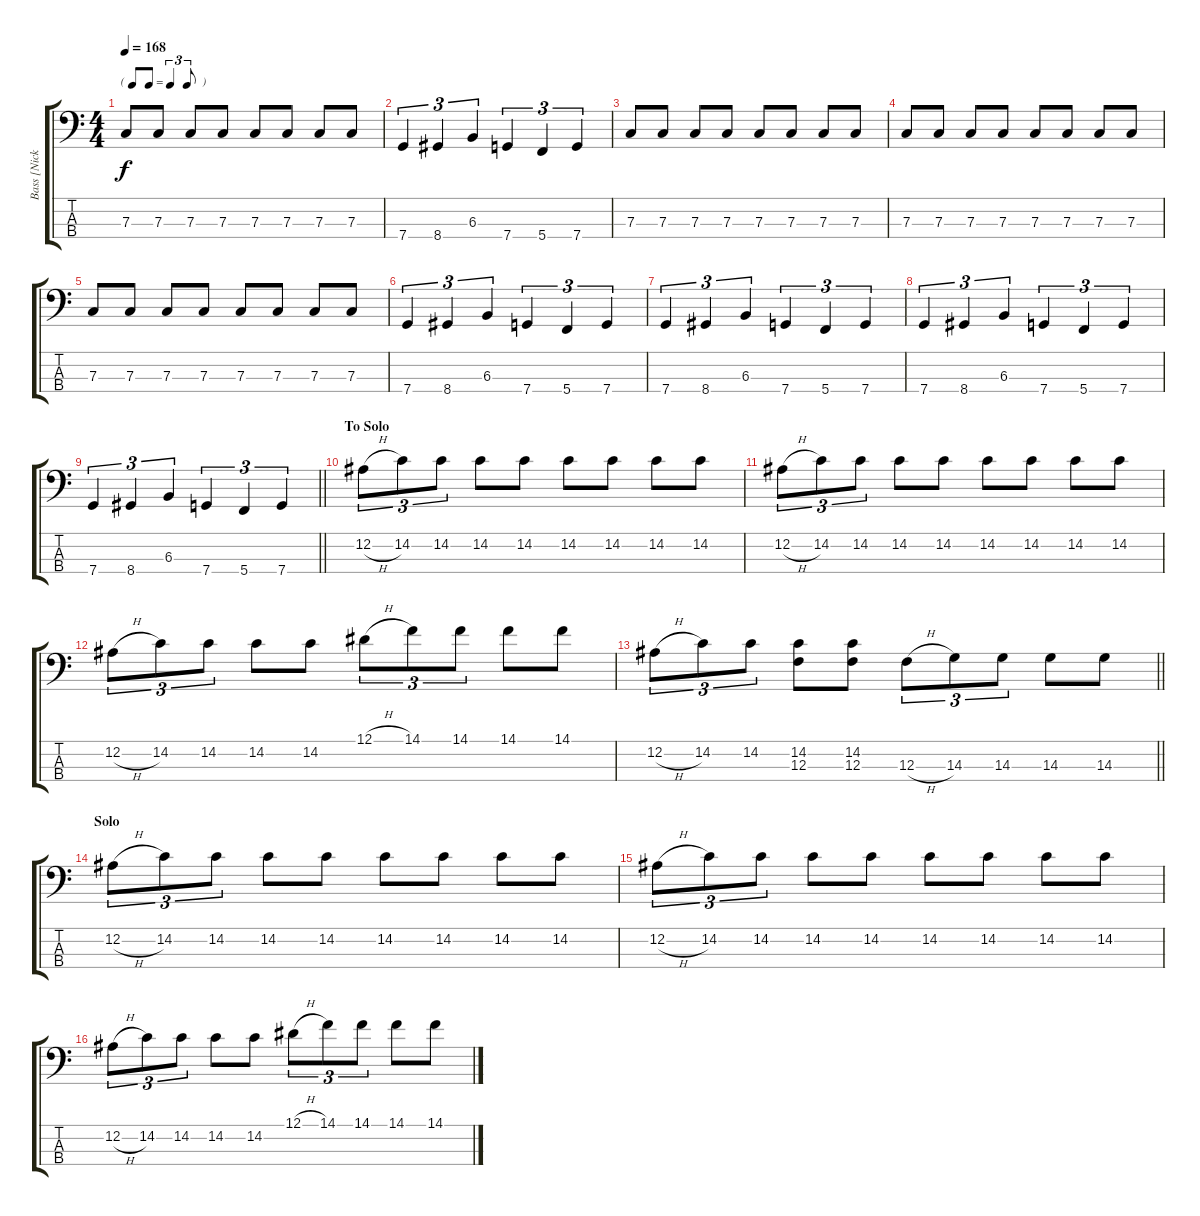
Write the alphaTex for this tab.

\track ("Bass [Nick Oliveri]" "Bass [Nick") {instrument electricbasspick bank 115}
\staff {score tabs}
\tuning (Eb2 Bb1 F1 C1) {hide}
\ts (4 4)
\tf triplet8th
\tempo 168
\clef f4
\ks c
7.3.8{dy f} 7.3.8 7.3.8 7.3.8 7.3.8 7.3.8 7.3.8 7.3.8 |
7.4.4{tu (3 2)} 8.4.4{tu (3 2)} 6.3.4{tu (3 2)} 7.4.4{tu (3 2)} 5.4.4{tu (3 2)} 7.4.4{tu (3 2)} |
7.3.8 7.3.8 7.3.8 7.3.8 7.3.8 7.3.8 7.3.8 7.3.8 |
7.3.8 7.3.8 7.3.8 7.3.8 7.3.8 7.3.8 7.3.8 7.3.8 |
7.3.8 7.3.8 7.3.8 7.3.8 7.3.8 7.3.8 7.3.8 7.3.8 |
7.4.4{tu (3 2)} 8.4.4{tu (3 2)} 6.3.4{tu (3 2)} 7.4.4{tu (3 2)} 5.4.4{tu (3 2)} 7.4.4{tu (3 2)} |
7.4.4{tu (3 2)} 8.4.4{tu (3 2)} 6.3.4{tu (3 2)} 7.4.4{tu (3 2)} 5.4.4{tu (3 2)} 7.4.4{tu (3 2)} |
7.4.4{tu (3 2)} 8.4.4{tu (3 2)} 6.3.4{tu (3 2)} 7.4.4{tu (3 2)} 5.4.4{tu (3 2)} 7.4.4{tu (3 2)} |
\barLineRight lightlight
7.4.4{tu (3 2)} 8.4.4{tu (3 2)} 6.3.4{tu (3 2)} 7.4.4{tu (3 2)} 5.4.4{tu (3 2)} 7.4.4{tu (3 2)} |
\section ("" "To Solo")
12.2{h}.8{tu (3 2)} 14.2.8{tu (3 2)} 14.2.8{tu (3 2)} 14.2.8 14.2.8 14.2.8 14.2.8 14.2.8 14.2.8 |
12.2{h}.8{tu (3 2)} 14.2.8{tu (3 2)} 14.2.8{tu (3 2)} 14.2.8 14.2.8 14.2.8 14.2.8 14.2.8 14.2.8 |
12.2{h}.8{tu (3 2)} 14.2.8{tu (3 2)} 14.2.8{tu (3 2)} 14.2.8 14.2.8 12.1{h}.8{tu (3 2)} 14.1.8{tu (3 2)} 14.1.8{tu (3 2)} 14.1.8 14.1.8 |
\barLineRight lightlight
12.2{h}.8{tu (3 2)} 14.2.8{tu (3 2)} 14.2.8{tu (3 2)} (14.2 12.3).8 (14.2 12.3).8 12.3{h}.8{tu (3 2)} 14.3.8{tu (3 2)} 14.3.8{tu (3 2)} 14.3.8 14.3.8 |
\section ("" "Solo")
12.2{h}.8{tu (3 2) instrument electricbassfinger} 14.2.8{tu (3 2)} 14.2.8{tu (3 2)} 14.2.8 14.2.8 14.2.8 14.2.8 14.2.8 14.2.8 |
12.2{h}.8{tu (3 2)} 14.2.8{tu (3 2)} 14.2.8{tu (3 2)} 14.2.8 14.2.8 14.2.8 14.2.8 14.2.8 14.2.8 |
12.2{h}.8{tu (3 2)} 14.2.8{tu (3 2)} 14.2.8{tu (3 2)} 14.2.8 14.2.8 12.1{h}.8{tu (3 2)} 14.1.8{tu (3 2)} 14.1.8{tu (3 2)} 14.1.8 14.1.8
